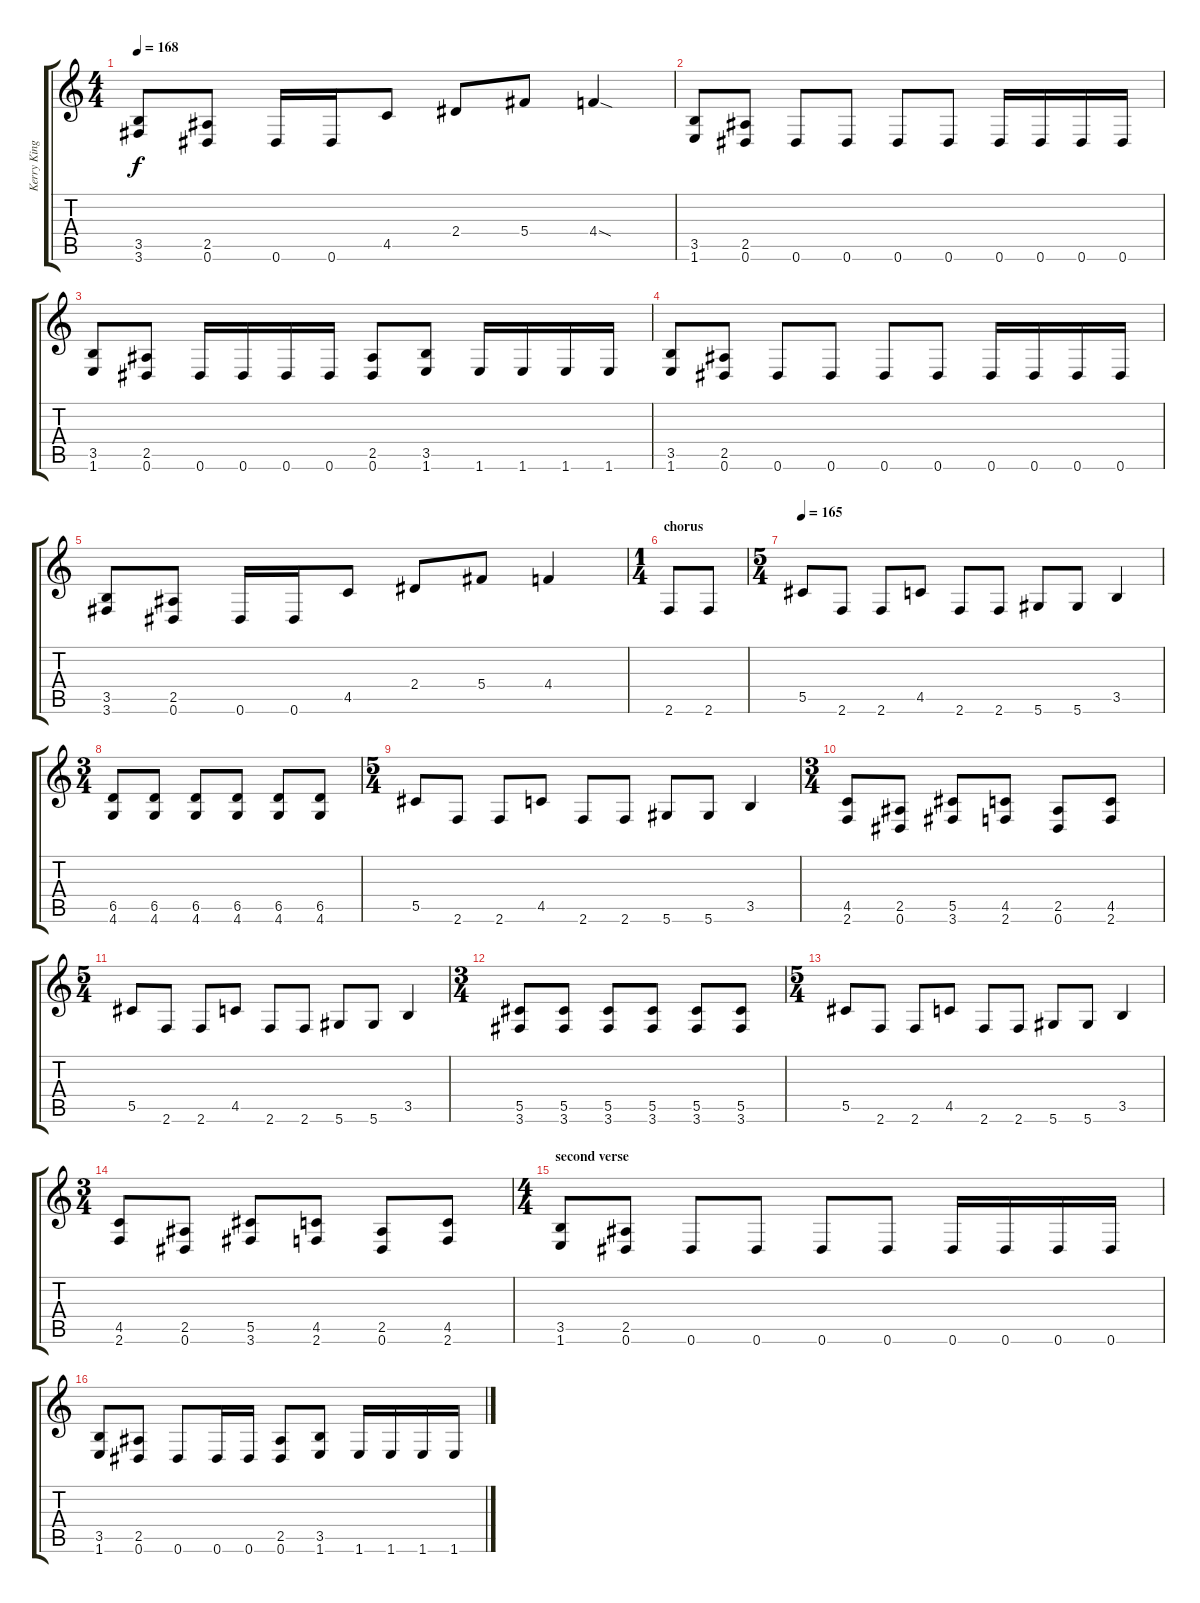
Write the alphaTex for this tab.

\track ("Kerry King" "Kerry King") {instrument distortionguitar}
\staff {score tabs}
\tuning (Eb4 Bb3 Gb3 Db3 Ab2 Eb2) {hide}
\ts (4 4)
\tempo 168
\clef g2
\ks c
(3.5 3.6).8{dy f} (2.5 0.6).8 0.6.16 0.6.16 4.5.8 2.4.8 5.4.8 4.4{sod}.4 |
(3.5 1.6).8 (2.5 0.6).8 0.6.8 0.6.8 0.6.8 0.6.8 0.6.16 0.6.16 0.6.16 0.6.16 |
(3.5 1.6).8 (2.5 0.6).8 0.6.16 0.6.16 0.6.16 0.6.16 (2.5 0.6).8 (3.5 1.6).8 1.6.16 1.6.16 1.6.16 1.6.16 |
(3.5 1.6).8 (2.5 0.6).8 0.6.8 0.6.8 0.6.8 0.6.8 0.6.16 0.6.16 0.6.16 0.6.16 |
(3.5 3.6).8 (2.5 0.6).8 0.6.16 0.6.16 4.5.8 2.4.8 5.4.8 4.4.4 |
\ts (1 4)
\section ("" "chorus")
2.6.8 2.6.8 |
\ts (5 4)
\tempo 165
5.5.8 2.6.8 2.6.8 4.5.8 2.6.8 2.6.8 5.6.8 5.6.8 3.5.4 |
\ts (3 4)
(6.5 4.6).8 (6.5 4.6).8 (6.5 4.6).8 (6.5 4.6).8 (6.5 4.6).8 (6.5 4.6).8 |
\ts (5 4)
5.5.8 2.6.8 2.6.8 4.5.8 2.6.8 2.6.8 5.6.8 5.6.8 3.5.4 |
\ts (3 4)
(4.5 2.6).8 (2.5 0.6).8 (5.5 3.6).8 (4.5 2.6).8 (2.5 0.6).8 (4.5 2.6).8 |
\ts (5 4)
5.5.8 2.6.8 2.6.8 4.5.8 2.6.8 2.6.8 5.6.8 5.6.8 3.5.4 |
\ts (3 4)
(5.5 3.6).8 (5.5 3.6).8 (5.5 3.6).8 (5.5 3.6).8 (5.5 3.6).8 (5.5 3.6).8 |
\ts (5 4)
5.5.8 2.6.8 2.6.8 4.5.8 2.6.8 2.6.8 5.6.8 5.6.8 3.5.4 |
\ts (3 4)
(4.5 2.6).8 (2.5 0.6).8 (5.5 3.6).8 (4.5 2.6).8 (2.5 0.6).8 (4.5 2.6).8 |
\ts (4 4)
\section ("" "second verse")
(3.5 1.6).8 (2.5 0.6).8 0.6.8 0.6.8 0.6.8 0.6.8 0.6.16 0.6.16 0.6.16 0.6.16 |
(3.5 1.6).8 (2.5 0.6).8 0.6.8 0.6.16 0.6.16 (2.5 0.6).8 (3.5 1.6).8 1.6.16 1.6.16 1.6.16 1.6.16
